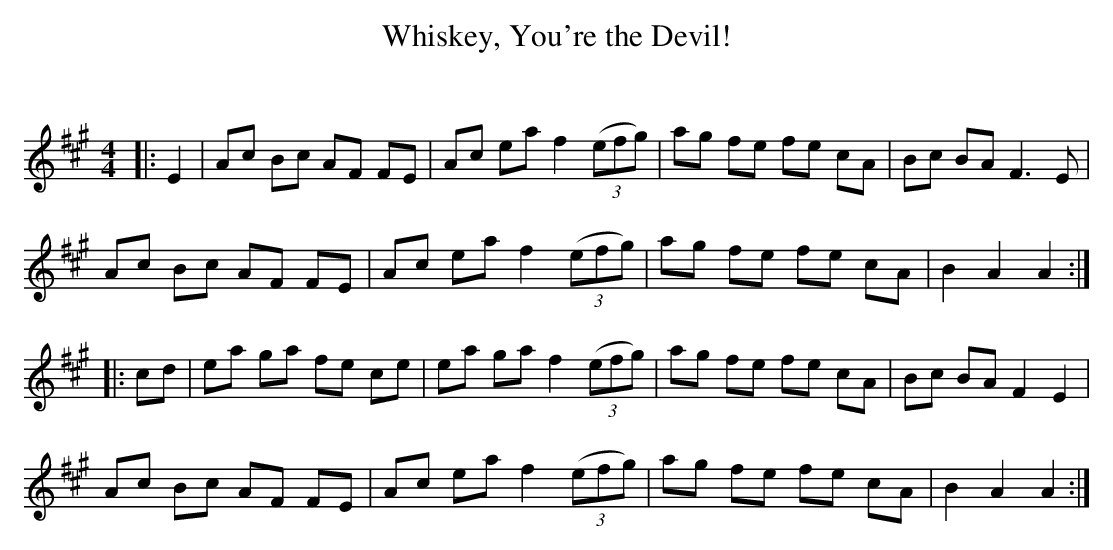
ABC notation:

X:1
T: Whiskey, You're the Devil!
C:
Q: 232
K:A
M:4/4
L:1/8
|:E2|Ac Bc AF FE|Ac ea f2 ((3efg) |ag fe fe cA|Bc BA F3E|
Ac Bc AF FE|Ac ea f2 ((3efg) |ag fe fe cA|B2 A2 A2:|
|:cd|ea ga fe ce|ea ga f2 ((3efg) |ag fe fe cA|Bc BA F2 E2|
Ac Bc AF FE|Ac ea f2 ((3efg) |ag fe fe cA|B2 A2 A2:|
